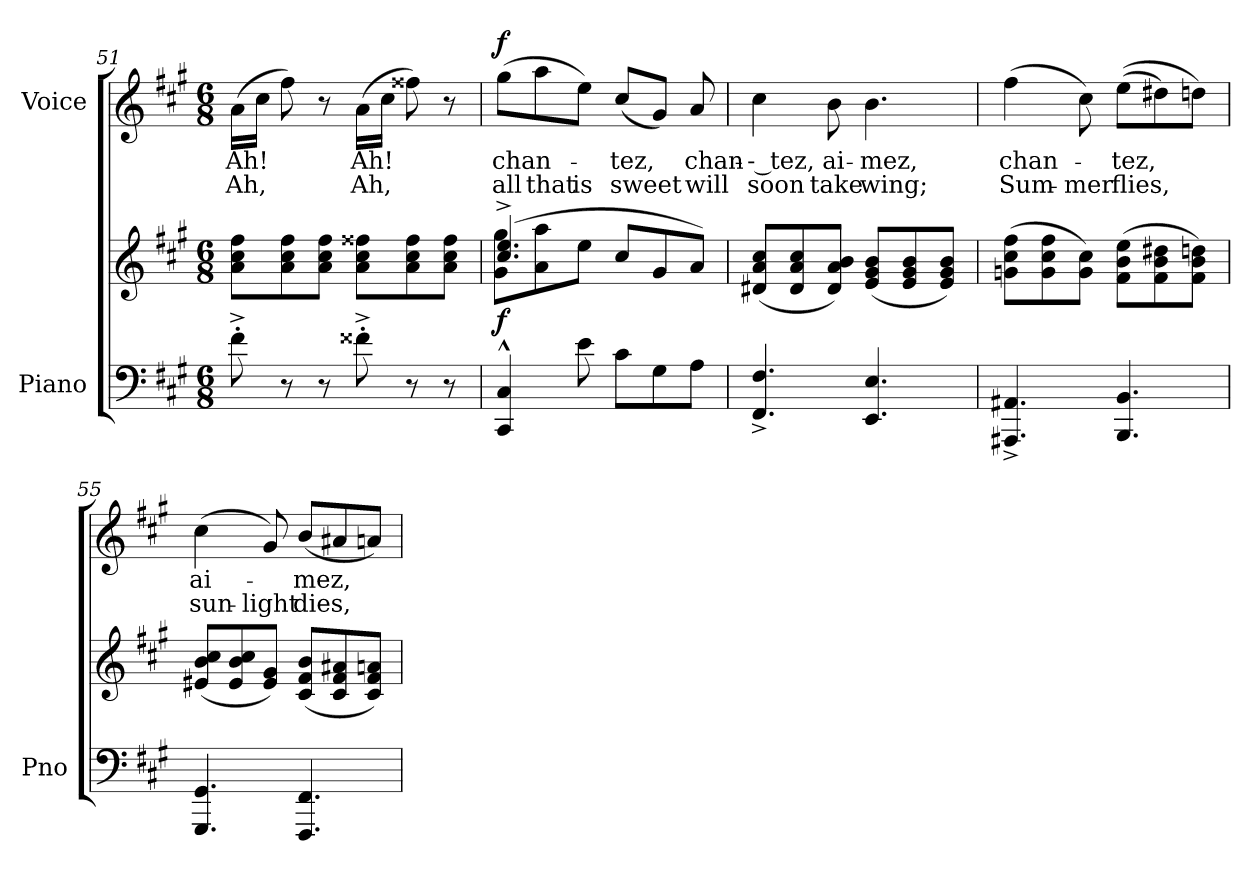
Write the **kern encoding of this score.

**kern	**kern	**dynam	**kern	**text	**text	**dynam
*part2	*part2	*part2	*part1	*part1	*part1	*part1
*staff3	*staff2	*staff2/3	*staff1	*staff1	*staff1	*staff1
*I"Piano	*	*	*I"Voice	*	*	*
*I'Pno	*	*	*	*	*	*
*clefF4	*clefG2	*	*clefG2	*	*	*
*k[f#c#g#]	*k[f#c#g#]	*	*k[f#c#g#]	*	*	*
*M6/8	*M6/8	*	*M6/8	*	*	*
=51	=51	=51	=51	=51	=51	=51
!	!	!	!	!LO:LY:b	!LO:LY:b	!
8f#'^<\	8a\ 8cc#\ 8ff#\L	.	(16a\LL	Ah!	Ah,	.
.	.	.	16cc#\JJ	.	.	.
8r	8a\ 8cc#\ 8ff#\	.	8ff#\)	.	.	.
8r	8a\ 8cc#\ 8ff#\J	.	8r	.	.	.
!	!	!	!	!LO:LY:b	!LO:LY:b	!
8f##X'^<\	8a\ 8cc#\ 8ff##X\L	.	(16a\LL	Ah!	Ah,	.
.	.	.	16cc#\JJ	.	.	.
8r	8a\ 8cc#\ 8ff##\	.	8ff##X\)	.	.	.
8r	8a\ 8cc#\ 8ff##\J	.	8r	.	.	.
=52	=52	=52	=52	=52	=52	=52
*	*^	*	*	*	*	*
!	!	!	!LO:DY:b	!	!LO:LY:b	!LO:LY:b	!LO:DY:a
4CC#/^^ 4C#/^^	(4.cc#/^ 4.ee/^	8g#\ 8gg#\L	f	(>8gg#\L	chan-	all	f
!	!	!	!	!	!	!LO:LY:b	!
.	.	8a\ 8aa\	.	8aa\	.	that	.
!	!	!	!	!	!	!LO:LY:b	!
8e\	.	8ee\J	.	8ee\J)	.	is	.
!	!	!	!	!	!LO:LY:b	!LO:LY:b	!
8c#\L	8cc#/L	8ryy	.	(<8cc#/L	-tez,	sweet	.
8G#\	8g#/	4ryy	.	8g#/J)	.	.	.
!	!	!	!	!	!LO:LY:b	!LO:LY:b	!
8A\J	8a/J)	.	.	8a/	chan-	will	.
*	*v	*v	*	*	*	*	*
!!LO:LB:g=z
=53	=53	=53	=53	=53	=53	=53
!	!	!	!	!LO:LY:b	!LO:LY:b	!
4.FF#/^ 4.F#/^	(8d#X/ 8a/ 8cc#/L	.	4cc#\	-- tez,	soon	.
.	8d#/ 8a/ 8cc#/	.	.	.	.	.
!	!	!	!	!LO:LY:b	!LO:LY:b	!
.	8d#/ 8a/ 8b/J)	.	8b\	ai-	take	.
!	!	!	!	!LO:LY:b	!LO:LY:b	!
4.EE/ 4.E/	(8e/ 8g#/ 8b/L	.	4.b\	-mez,	wing;	.
.	8e/ 8g#/ 8b/	.	.	.	.	.
.	8e/ 8g#/ 8b/J)	.	.	.	.	.
=54	=54	=54	=54	=54	=54	=54
!	!	!	!	!LO:LY:b	!LO:LY:b	!
4.AAA#X/^> 4.AA#X/^>	(8gn\ 8cc#\ 8ff#\L	.	(4ff#\	chan-	Sum-	.
.	8g\ 8cc#\ 8ff#\	.	.	.	.	.
!	!	!	!	!	!LO:LY:b	!
.	8g\ 8cc#\J)	.	8cc#\)	.	-mer	.
!	!	!	!	!LO:LY:b	!LO:LY:b	!
4.BBB/ 4.BB/	(8f#\ 8b\ 8ee\L	.	(<(8ee\L	tez,	flies,	.
.	8f#\ 8b\ 8dd#X\	.	8dd#X\)	.	.	.
.	8f#\ 8b\ 8ddn\J)	.	8ddn\J)	.	.	.
=55	=55	=55	=55	=55	=55	=55
!	!	!	!	!LO:LY:b	!LO:LY:b	!
4.GGG#/ 4.GG#/	(>8e#X/ 8b/ 8cc#/L	.	(4cc#\	ai-	sun-	.
.	8e#/ 8b/ 8cc#/	.	.	.	.	.
!	!	!	!	!	!LO:LY:b	!
.	8e#/ 8g#/J)	.	8g#/)	.	-light	.
!	!	!	!	!LO:LY:b	!LO:LY:b	!
4.FFF#/ 4.FF#/	(>8c#/ 8f#/ 8b/L	.	(8b/L	-mez,	dies,	.
.	8c#/ 8f#/ 8a#X/	.	8a#X/	.	.	.
.	8c#/ 8f#/ 8an/J)	.	8an/J)	.	.	.
=	=	=	=	=	=	=
*-	*-	*-	*-	*-	*-	*-
